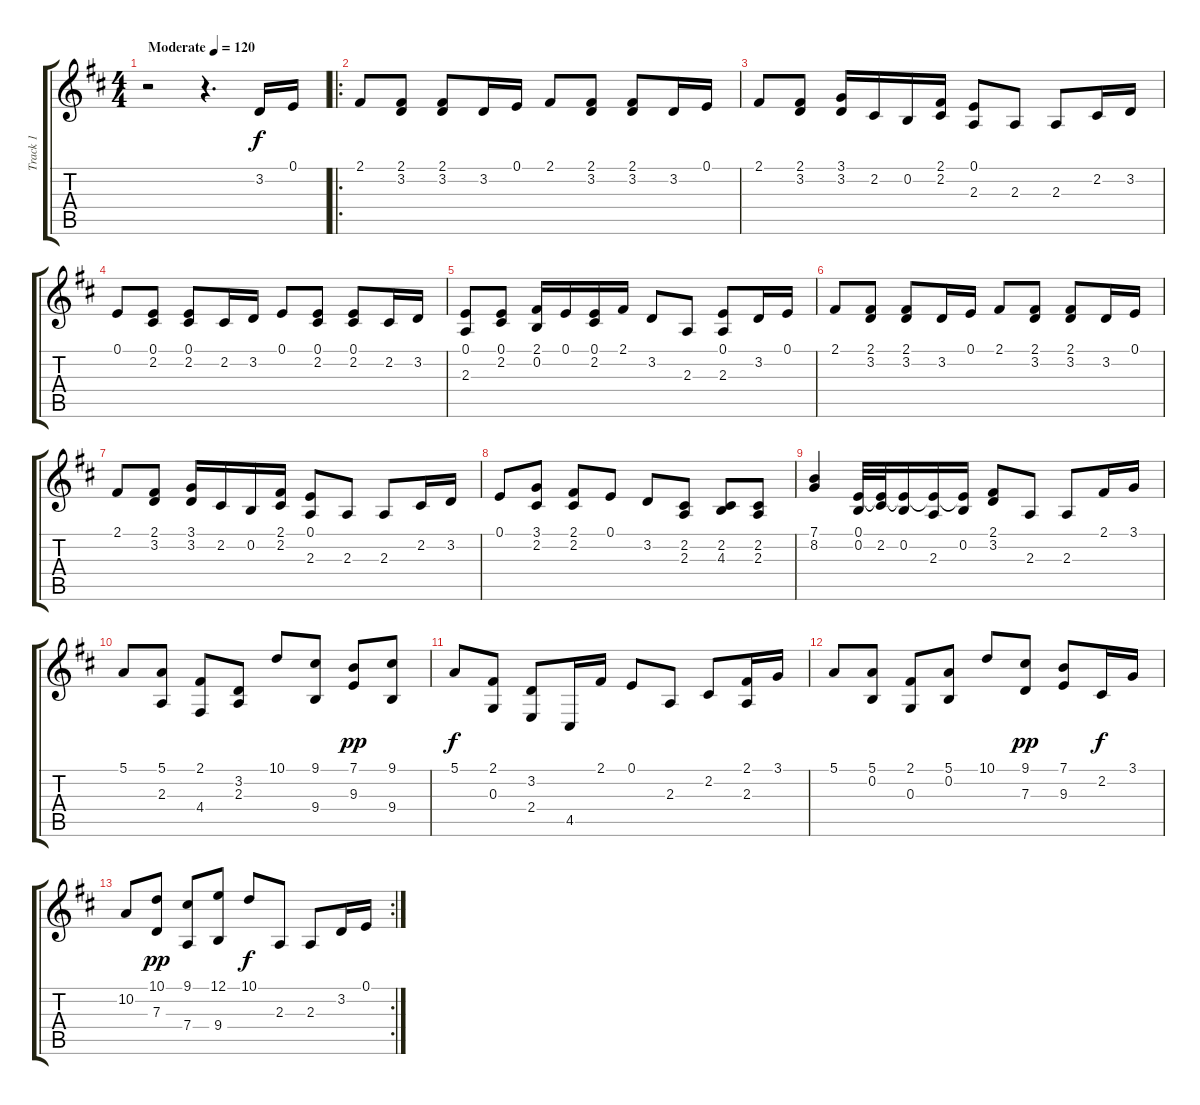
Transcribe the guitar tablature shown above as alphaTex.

\track ("Track 1" "Track 1") {instrument lead1square}
\staff {score tabs}
\tuning (E4 B3 G3 D3 A2 E2) {hide}
\ts (4 4)
\tempo (120 "Moderate")
\clef g2
\ks d
r.2{dy f instrument lead1square} r.4{d} 3.2.16 0.1.16 |
\ro
2.1.8 (2.1 3.2).8 (2.1 3.2).8 3.2.16 0.1.16 2.1.8 (2.1 3.2).8 (2.1 3.2).8 3.2.16 0.1.16 |
2.1.8 (2.1 3.2).8 (3.1 3.2).16 2.2.16 0.2.16 (2.1 2.2).16 (0.1 2.3).8 2.3.8 2.3.8 2.2.16 3.2.16 |
0.1.8 (0.1 2.2).8 (0.1 2.2).8 2.2.16 3.2.16 0.1.8 (0.1 2.2).8 (0.1 2.2).8 2.2.16 3.2.16 |
(0.1 2.3).8 (0.1 2.2).8 (2.1 0.2).16 0.1.16 (0.1 2.2).16 2.1.16 3.2.8 2.3.8 (0.1 2.3).8 3.2.16 0.1.16 |
2.1.8 (2.1 3.2).8 (2.1 3.2).8 3.2.16 0.1.16 2.1.8 (2.1 3.2).8 (2.1 3.2).8 3.2.16 0.1.16 |
2.1.8 (2.1 3.2).8 (3.1 3.2).16 2.2.16 0.2.16 (2.1 2.2).16 (0.1 2.3).8 2.3.8 2.3.8 2.2.16 3.2.16 |
0.1.8 (3.1 2.2).8 (2.1 2.2).8 0.1.8 3.2.8 (2.2 2.3).8 (2.2 4.3).8 (2.2 2.3).8 |
(7.1 8.2).4 (0.1 0.2).32 (0.1{t} 2.2).32 (0.1{t} 0.2).16 (0.1{t} 2.3).16 (0.1{t} 0.2).16 (2.1 3.2).8 2.3.8 2.3.8 2.1.16 3.1.16 |
5.1.8 (5.1 2.3).8 (2.1 4.4).8 (3.2 2.3).8 10.1.8 (9.1 9.4).8 (7.1 9.3).8{dy pp} (9.1 9.4).8 |
5.1.8{dy f} (2.1 0.3).8 (3.2 2.4).8 4.5.16 2.1.16 0.1.8 2.3.8 2.2.8 (2.1 2.3).16 3.1.16 |
5.1.8 (5.1 0.2).8 (2.1 0.3).8 (5.1 0.2).8 10.1.8 (9.1 7.3).8{dy pp} (7.1 9.3).8 2.2.16{dy f} 3.1.16 |
\rc 2
10.2.8 (10.1 7.3).8{dy pp} (9.1 7.4).8 (12.1 9.4).8 10.1.8{dy f} 2.3.8 2.3.8 3.2.16 0.1.16
